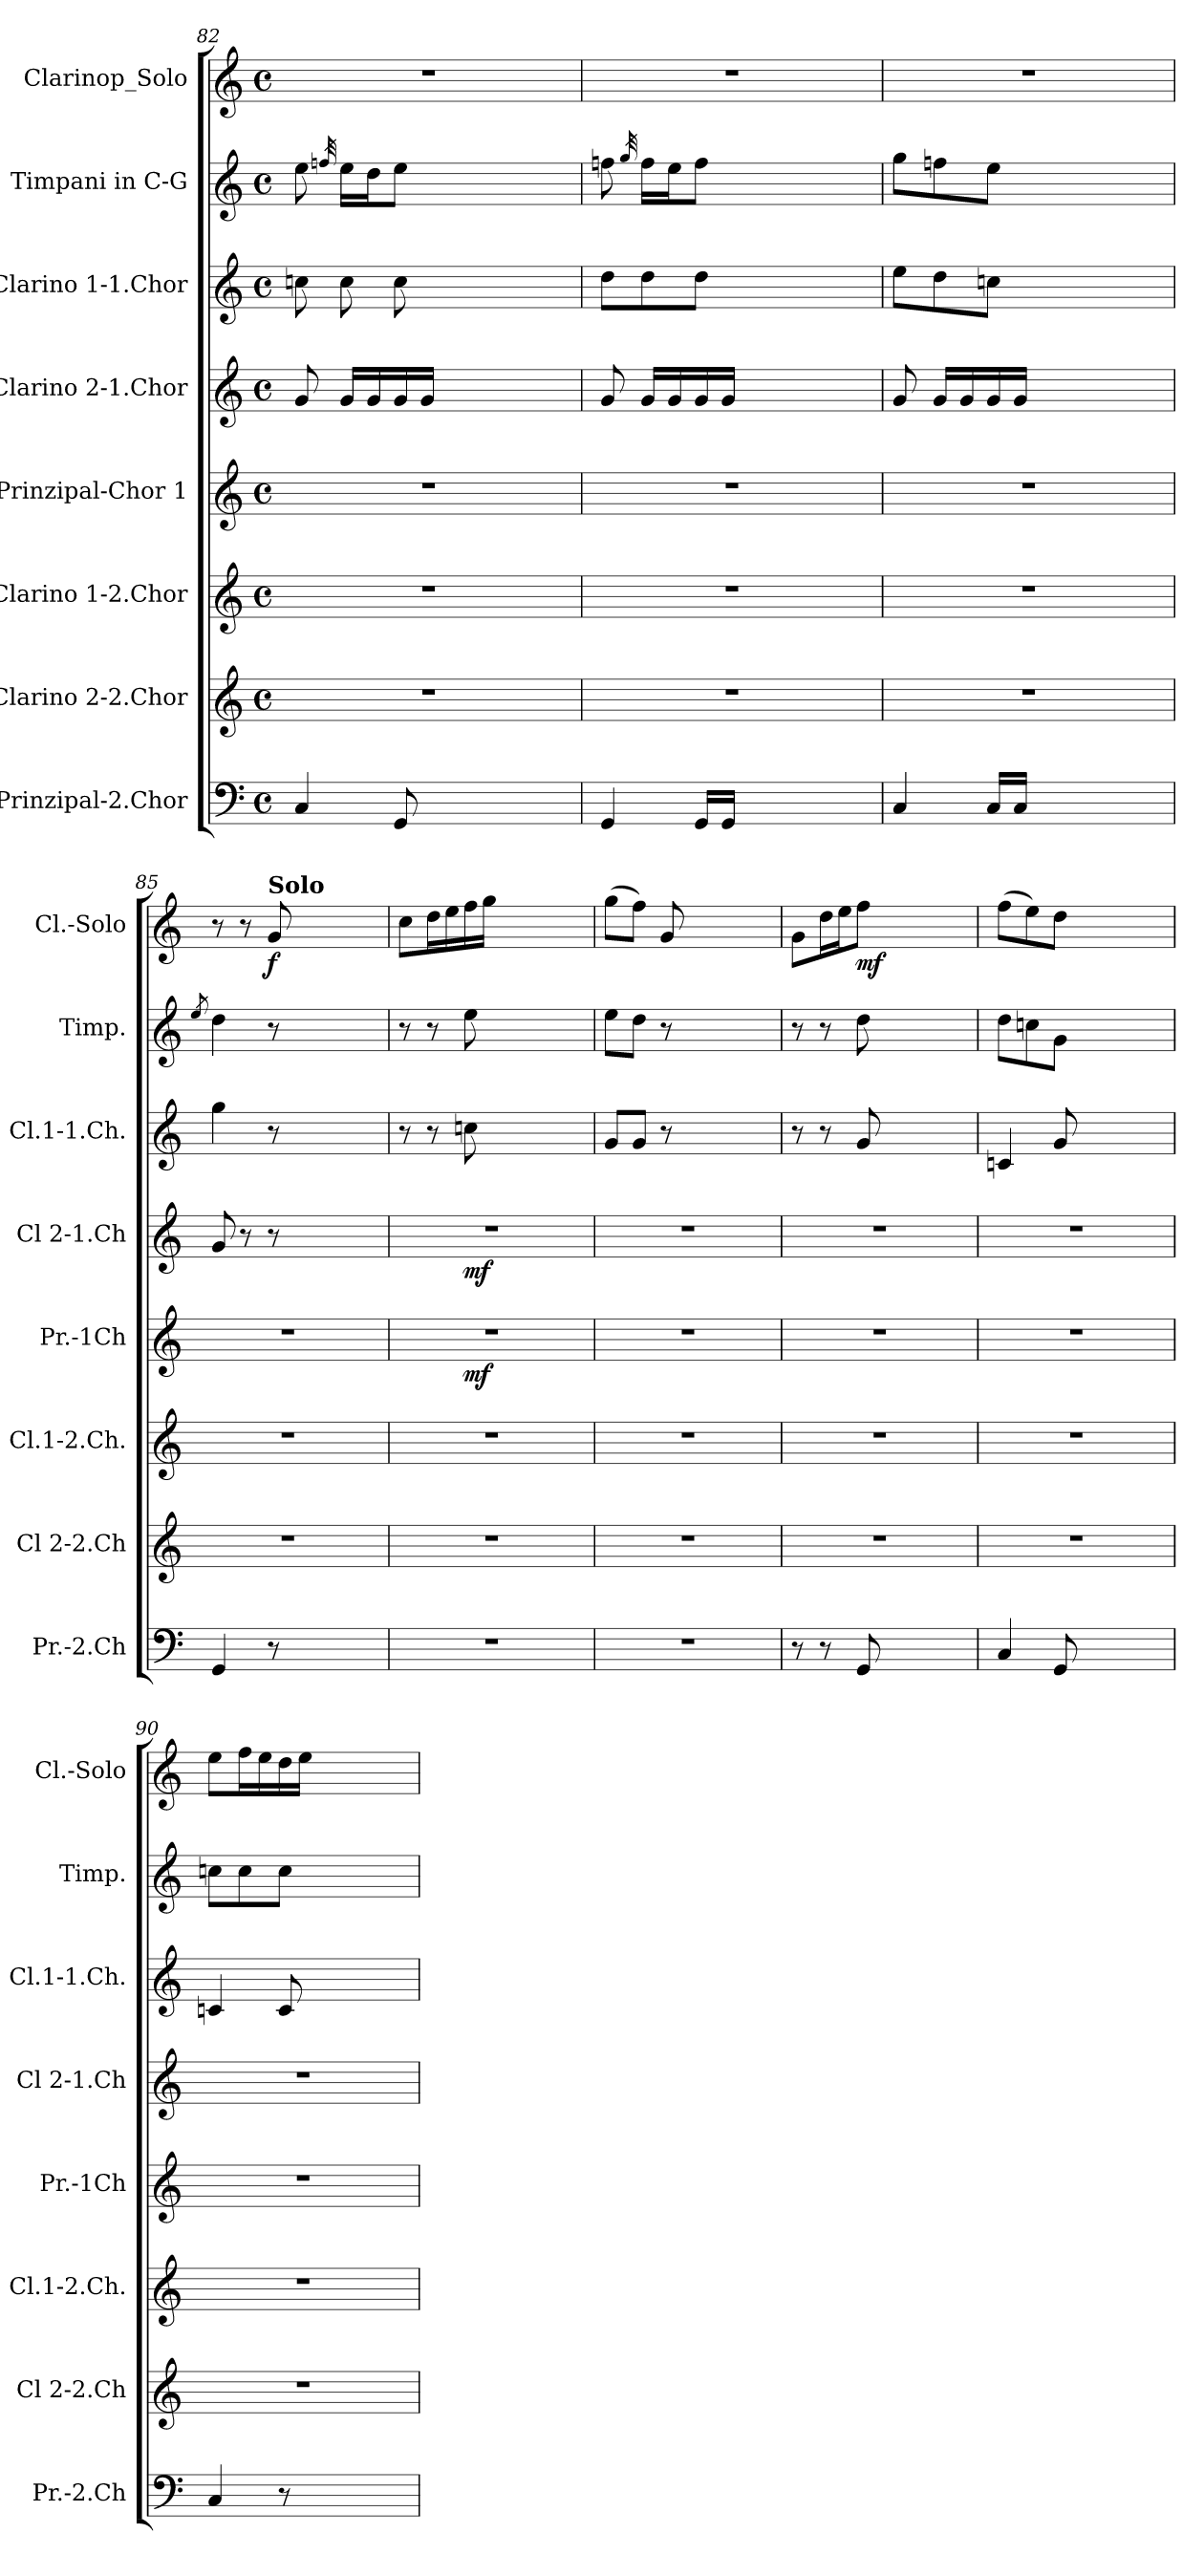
**kern	**kern	**kern	**kern	**dynam	**kern	**dynam	**kern	**kern	**kern	**dynam
*part8	*part7	*part6	*part5	*part5	*part4	*part4	*part3	*part2	*part1	*part1
*staff8	*staff7	*staff6	*staff5	*staff5	*staff4	*staff4	*staff3	*staff2	*staff1	*staff1
*I"Prinzipal-2.Chor	*I"Clarino 2-2.Chor	*I"Clarino 1-2.Chor	*I"Prinzipal-Chor 1	*	*I"Clarino 2-1.Chor	*	*I"Clarino 1-1.Chor	*I"Timpani in C-G	*I"Clarinop_Solo	*
*I'Pr.-2.Ch	*I'Cl 2-2.Ch	*I'Cl.1-2.Ch.	*I'Pr.-1Ch	*	*I'Cl 2-1.Ch	*	*I'Cl.1-1.Ch.	*I'Timp.	*I'Cl.-Solo	*
*clefF4	*clefG2	*clefG2	*clefG2	*	*clefG2	*	*clefG2	*clefG2	*clefG2	*
*	*	*ITrd1c2	*ITrd1c2	*	*	*	*ITrd1c2	*ITrd1c2	*	*
*M4/4	*M4/4	*M4/4	*M4/4	*	*M4/4	*	*M4/4	*M4/4	*M4/4	*
*met(c)	*met(c)	*met(c)	*met(c)	*	*met(c)	*	*met(c)	*met(c)	*met(c)	*
=82	=82	=82	=82	=82	=82	=82	=82	=82	=82	=82
4C	1r	1r	1r	.	8g	.	8b-	8dd	1r	.
.	.	.	.	.	.	.	.	32qee-	.	.
.	.	.	.	.	16gLL	.	8b-	16ddLL	.	.
.	.	.	.	.	16g	.	.	16ccJ	.	.
8GG	.	.	.	.	16g	.	8b-	8ddJ	.	.
.	.	.	.	.	16gJJ	.	.	.	.	.
2ryy	.	.	.	.	2ryy	.	2ryy	2ryy	.	.
8ryy	.	.	.	.	8ryy	.	8ryy	8ryy	.	.
!!LO:LB:g=z
=83	=83	=83	=83	=83	=83	=83	=83	=83	=83	=83
4GG	1r	1r	1r	.	8g	.	8ccL	8ee-	1r	.
.	.	.	.	.	.	.	.	32qff	.	.
.	.	.	.	.	16gLL	.	8cc	16ee-LL	.	.
.	.	.	.	.	16g	.	.	16ddJ	.	.
16GGLL	.	.	.	.	16g	.	8ccJ	8ee-J	.	.
16GGJJ	.	.	.	.	16gJJ	.	.	.	.	.
2ryy	.	.	.	.	2ryy	.	2ryy	2ryy	.	.
8ryy	.	.	.	.	8ryy	.	8ryy	8ryy	.	.
=84	=84	=84	=84	=84	=84	=84	=84	=84	=84	=84
4C	1r	1r	1r	.	8g	.	8ddL	8ffL	1r	.
.	.	.	.	.	16gLL	.	8cc	8ee-	.	.
.	.	.	.	.	16g	.	.	.	.	.
16CLL	.	.	.	.	16g	.	8b-J	8ddJ	.	.
16CJJ	.	.	.	.	16gJJ	.	.	.	.	.
2ryy	.	.	.	.	2ryy	.	2ryy	2ryy	.	.
8ryy	.	.	.	.	8ryy	.	8ryy	8ryy	.	.
=85	=85	=85	=85	=85	=85	=85	=85	=85	=85	=85
.	.	.	.	.	.	.	.	8qdd	.	.
4GG	1r	1r	1r	.	8g	.	4ff	4cc	8r	.
.	.	.	.	.	8r	.	.	.	8r	.
!	!	!	!	!	!	!	!	!	!LO:TX:a:B:t=Solo	!
!	!	!	!	!	!	!	!	!	!	!LO:DY:b
8r	.	.	.	.	8r	.	8r	8r	8g	f
2ryy	.	.	.	.	2ryy	.	2ryy	2ryy	2ryy	.
8ryy	.	.	.	.	8ryy	.	8ryy	8ryy	8ryy	.
=86	=86	=86	=86	=86	=86	=86	=86	=86	=86	=86
*	*	*	*^	*	*^	*	*	*	*	*
1r	1r	1r	1r	4ryy	.	1r	4ryy	.	8r	8r	8ccL	.
.	.	.	.	.	.	.	.	.	8r	8r	16ddL	.
.	.	.	.	.	.	.	.	.	.	.	16ee	.
!	!	!	!	!	!LO:DY:b	!	!	!LO:DY:b	!	!	!	!
.	.	.	.	2.ryy	mf	.	2.ryy	mf	8b-	8dd	16ff	.
.	.	.	.	.	.	.	.	.	.	.	16ggJJ	.
.	.	.	.	.	.	.	.	.	2ryy	2ryy	2ryy	.
.	.	.	.	.	.	.	.	.	8ryy	8ryy	8ryy	.
*	*	*	*v	*v	*	*	*	*	*	*	*	*
*	*	*	*	*	*v	*v	*	*	*	*	*
=87	=87	=87	=87	=87	=87	=87	=87	=87	=87	=87
1r	1r	1r	1r	.	1r	.	8fL	8ddL	(>8ggL	.
.	.	.	.	.	.	.	8fJ	8ccJ	8ffJ)	.
.	.	.	.	.	.	.	8r	8r	8g	.
.	.	.	.	.	.	.	2ryy	2ryy	2ryy	.
.	.	.	.	.	.	.	8ryy	8ryy	8ryy	.
!!LO:LB:g=z
=88	=88	=88	=88	=88	=88	=88	=88	=88	=88	=88
8r	1r	1r	1r	.	1r	.	8r	8r	8gL	.
8r	.	.	.	.	.	.	8r	8r	16ddL	.
.	.	.	.	.	.	.	.	.	16eeJ	.
!	!	!	!	!	!	!	!	!	!	!LO:DY:b
8GG	.	.	.	.	.	.	8f	8cc	8ffJ	mf
2ryy	.	.	.	.	.	.	2ryy	2ryy	2ryy	.
8ryy	.	.	.	.	.	.	8ryy	8ryy	8ryy	.
=89	=89	=89	=89	=89	=89	=89	=89	=89	=89	=89
4C	1r	1r	1r	.	1r	.	4B-	8ccL	(>8ffL	.
.	.	.	.	.	.	.	.	8b-	8ee)	.
8GG	.	.	.	.	.	.	8f	8fJ	8ddJ	.
2ryy	.	.	.	.	.	.	2ryy	2ryy	2ryy	.
8ryy	.	.	.	.	.	.	8ryy	8ryy	8ryy	.
=90	=90	=90	=90	=90	=90	=90	=90	=90	=90	=90
4C	1r	1r	1r	.	1r	.	4B-	8b-L	8eeL	.
.	.	.	.	.	.	.	.	8b-	16ffL	.
.	.	.	.	.	.	.	.	.	16ee	.
8r	.	.	.	.	.	.	8B-	8b-J	16dd	.
.	.	.	.	.	.	.	.	.	16eeJJ	.
2ryy	.	.	.	.	.	.	2ryy	2ryy	2ryy	.
8ryy	.	.	.	.	.	.	8ryy	8ryy	8ryy	.
=	=	=	=	=	=	=	=	=	=	=
*-	*-	*-	*-	*-	*-	*-	*-	*-	*-	*-
